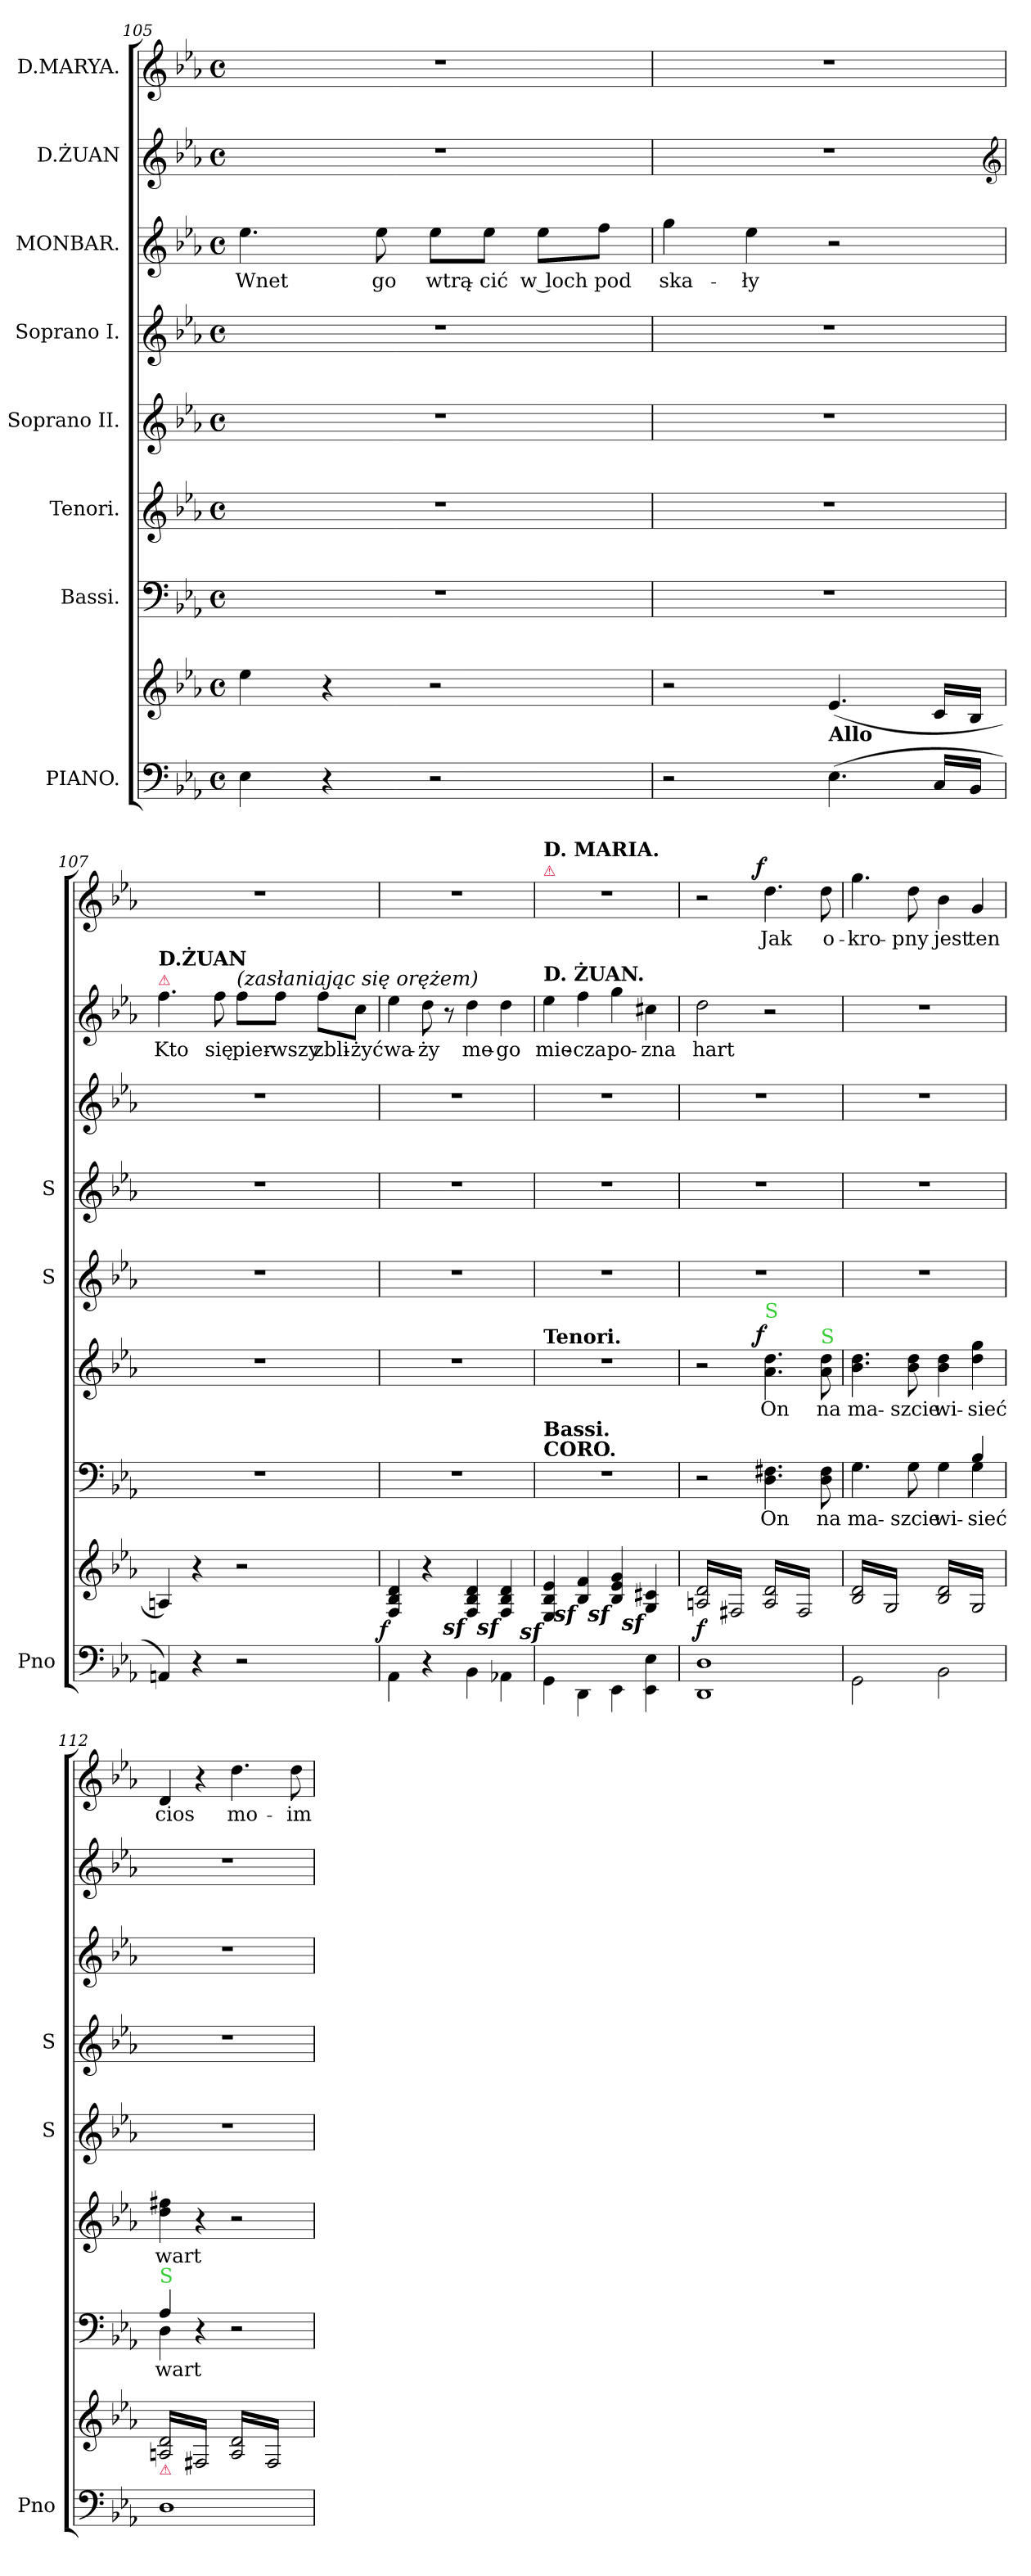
**kern	**kern	**dynam	**kern	**text	**kern	**text	**dynam	**kern	**kern	**kern	**text	**kern	**text	**kern	**text	**dynam
*part8	*part8	*part8	*part7	*part7	*part6	*part6	*part6	*part5	*part4	*part3	*part3	*part2	*part2	*part1	*part1	*part1
*staff9	*staff8	*staff8/9	*staff7	*staff7	*staff6	*staff6	*staff6	*staff5	*staff4	*staff3	*staff3	*staff2	*staff2	*staff1	*staff1	*staff1
*I"PIANO.	*	*	*I"Bassi.	*	*I"Tenori.	*	*	*I"Soprano II.	*I"Soprano I.	*I"MONBAR.	*	*I"D.ŻUAN	*	*I"D.MARYA.	*	*
*I'Pno	*	*	*	*	*	*	*	*I'S	*I'S	*	*	*	*	*	*	*
*clefF4	*clefG2	*	*clefF4	*	*clefG2	*	*	*clefG2	*clefG2	*clefG2	*	*clefG2	*	*clefG2	*	*
*	*	*	*	*	*ITrd8c12	*	*	*	*	*	*	*ITrd8c12	*	*	*	*
*k[b-e-a-]	*k[b-e-a-]	*	*k[b-e-a-]	*	*k[b-e-a-]	*	*	*k[b-e-a-]	*k[b-e-a-]	*k[b-e-a-]	*	*k[b-e-a-]	*	*k[b-e-a-]	*	*
*E-:	*E-:	*	*E-:	*	*E-:	*	*	*E-:	*E-:	*E-:	*	*E-:	*	*E-:	*	*
*M4/4	*M4/4	*	*M4/4	*	*M4/4	*	*	*M4/4	*M4/4	*M4/4	*	*M4/4	*	*M4/4	*	*
*met(c)	*met(c)	*	*met(c)	*	*met(c)	*	*	*met(c)	*met(c)	*met(c)	*	*met(c)	*	*met(c)	*	*
=105	=105	=105	=105	=105	=105	=105	=105	=105	=105	=105	=105	=105	=105	=105	=105	=105
4E-\	4ee-\	.	1r	.	1r	.	.	1r	1r	4.ee-\	Wnet	1r	.	1r	.	.
4r	4r	.	.	.	.	.	.	.	.	.	.	.	.	.	.	.
.	.	.	.	.	.	.	.	.	.	8ee-\	go	.	.	.	.	.
2r	2r	.	.	.	.	.	.	.	.	8ee-\L	wtrą-	.	.	.	.	.
.	.	.	.	.	.	.	.	.	.	8ee-\J	-cić	.	.	.	.	.
.	.	.	.	.	.	.	.	.	.	8ee-\L	w loch	.	.	.	.	.
.	.	.	.	.	.	.	.	.	.	8ff\J	pod	.	.	.	.	.
=106	=106	=106	=106	=106	=106	=106	=106	=106	=106	=106	=106	=106	=106	=106	=106	=106
2r	2r	.	1r	.	1r	.	.	1r	1r	4gg\	ska-	1r	.	1r	.	.
.	.	.	.	.	.	.	.	.	.	4ee-\	-ły	.	.	.	.	.
!	!LO:TX:b:B:t=Allo	!	!	!	!	!	!	!	!	!	!	!	!	!	!	!
(<4.E-\	(4.e-/	.	.	.	.	.	.	.	.	2r	.	.	.	.	.	.
16C/LL	16c/LL	.	.	.	.	.	.	.	.	.	.	.	.	.	.	.
16BB-/JJ	16B-/JJ	.	.	.	.	.	.	.	.	.	.	.	.	.	.	.
*	*	*	*	*	*	*	*	*	*	*	*	*clefG2	*	*	*	*
=107	=107	=107	=107	=107	=107	=107	=107	=107	=107	=107	=107	=107	=107	=107	=107	=107
!	!	!	!	!	!	!	!	!	!	!	!	!LO:TX:a:color=crimson:t=⚠	!	!	!	!
!	!	!	!	!	!	!	!	!	!	!	!	!LO:TX:a:B:t=D.ŻUAN	!	!	!	!
4AAn/)	4An/)	.	1r	.	1r	.	.	1r	1r	1r	.	4.f\	Kto	1r	.	.
4r	4r	.	.	.	.	.	.	.	.	.	.	.	.	.	.	.
.	.	.	.	.	.	.	.	.	.	.	.	8f\	się	.	.	.
!	!	!	!	!	!	!	!	!	!	!	!	!LO:TX:a:i:t=(zasłaniając się orężem)	!	!	!	!
2r	2r	.	.	.	.	.	.	.	.	.	.	8f\L	pier-	.	.	.
.	.	.	.	.	.	.	.	.	.	.	.	8f\J	-wszy	.	.	.
.	.	.	.	.	.	.	.	.	.	.	.	8f\L	zbli-	.	.	.
.	.	.	.	.	.	.	.	.	.	.	.	8c\J	-żyć	.	.	.
=108	=108	=108	=108	=108	=108	=108	=108	=108	=108	=108	=108	=108	=108	=108	=108	=108
!	!	!LO:DY:b:rj	!	!	!	!	!	!	!	!	!	!	!	!	!	!
4AA-\	4F/ 4B-/ 4d/	f	1r	.	1r	.	.	1r	1r	1r	.	4e-\	wa-	1r	.	.
4r	4r	.	.	.	.	.	.	.	.	.	.	8d\	-ży	.	.	.
.	.	.	.	.	.	.	.	.	.	.	.	8r	.	.	.	.
!	!LO:DY:rj	!	!	!	!	!	!	!	!	!	!	!	!	!	!	!
4BB-\	4Fz</ 4B-z</ 4dz</	.	.	.	.	.	.	.	.	.	.	4d\	me-	.	.	.
!	!LO:DY:rj	!	!	!	!	!	!	!	!	!	!	!	!	!	!	!
4AA-X\	4Fz</ 4B-z</ 4dz</	.	.	.	.	.	.	.	.	.	.	4d\	-go	.	.	.
=109	=109	=109	=109	=109	=109	=109	=109	=109	=109	=109	=109	=109	=109	=109	=109	=109
!	!	!	!	!	!	!	!	!	!	!	!	!	!	!LO:TX:a:color=crimson:t=⚠	!	!
!	!	!	!	!	!	!	!	!	!	!	!	!	!	!LO:TX:a:B:t=D. MARIA.	!	!
!	!	!	!	!	!	!	!	!	!	!	!	!LO:TX:a:B:t=D. ŻUAN.	!	!	!	!
!	!	!	!	!	!LO:TX:a:B:t=Tenori.	!	!	!	!	!	!	!	!	!	!	!
!	!	!	!LO:TX:a:B:t=CORO.	!	!	!	!	!	!	!	!	!	!	!	!	!
!	!	!	!LO:TX:a:B:t=Bassi.	!	!	!	!	!	!	!	!	!	!	!	!	!
!	!LO:DY:rj	!	!	!	!	!	!	!	!	!	!	!	!	!	!	!
4GG\	4E-z</ 4B-z</ 4e-z</	.	1r	.	1r	.	.	1r	1r	1r	.	4e-\	mie-	1r	.	.
!	!LO:DY:rj	!	!	!	!	!	!	!	!	!	!	!	!	!	!	!
4DD\	4B-z</ 4fz</	.	.	.	.	.	.	.	.	.	.	4f\	-cza	.	.	.
!	!LO:DY:rj	!	!	!	!	!	!	!	!	!	!	!	!	!	!	!
4EE-\	4B-z</ 4e-z</ 4gz</	.	.	.	.	.	.	.	.	.	.	4g\	po-	.	.	.
!	!LO:DY:rj	!	!	!	!	!	!	!	!	!	!	!	!	!	!	!
4EE-\ 4E-\	4Gz</ 4c#Xz</	.	.	.	.	.	.	.	.	.	.	4c#X\	-zna	.	.	.
=110	=110	=110	=110	=110	=110	=110	=110	=110	=110	=110	=110	=110	=110	=110	=110	=110
*	*tremolo	*	*	*	*	*	*	*	*	*	*	*	*	*	*	*
1DD 1D	16An/ 16d/LL	f	2r	.	2r	.	.	1r	1r	1r	.	2d\	hart	2r	.	.
.	16F#X/	.	.	.	.	.	.	.	.	.	.	.	.	.	.	.
.	16An/ 16d/	.	.	.	.	.	.	.	.	.	.	.	.	.	.	.
.	16F#X/	.	.	.	.	.	.	.	.	.	.	.	.	.	.	.
.	16An/ 16d/	.	.	.	.	.	.	.	.	.	.	.	.	.	.	.
.	16F#X/	.	.	.	.	.	.	.	.	.	.	.	.	.	.	.
.	16An/ 16d/	.	.	.	.	.	.	.	.	.	.	.	.	.	.	.
.	16F#X/JJ	.	.	.	.	.	.	.	.	.	.	.	.	.	.	.
!	!	!	!	!	!LO:TX:a:color=limegreen:t=S	!	!	!	!	!	!	!	!	!	!	!
!	!	!	!	!	!	!	!LO:DY:b:rj	!	!	!	!	!	!	!	!	!LO:DY:b:rj
.	16A/ 16d/LL	.	4.D\ 4.F#X\	On	4.A-\ 4.d\	On	f	.	.	.	.	2r	.	4.dd\	Jak	f
.	16F#/	.	.	.	.	.	.	.	.	.	.	.	.	.	.	.
.	16A/ 16d/	.	.	.	.	.	.	.	.	.	.	.	.	.	.	.
.	16F#/	.	.	.	.	.	.	.	.	.	.	.	.	.	.	.
.	16A/ 16d/	.	.	.	.	.	.	.	.	.	.	.	.	.	.	.
.	16F#/	.	.	.	.	.	.	.	.	.	.	.	.	.	.	.
!	!	!	!	!	!LO:TX:a:color=limegreen:t=S	!	!	!	!	!	!	!	!	!	!	!
.	16A/ 16d/	.	8D\ 8F#\	na	8A-\ 8d\	na	.	.	.	.	.	.	.	8dd\	o-	.
.	16F#/JJ	.	.	.	.	.	.	.	.	.	.	.	.	.	.	.
=111	=111	=111	=111	=111	=111	=111	=111	=111	=111	=111	=111	=111	=111	=111	=111	=111
*	*	*	*^	*	*	*	*	*	*	*	*	*	*	*	*	*
2GG\	16B-/ 16d/LL	.	4.G\	2.ryy	ma-	4.B-\ 4.d\	ma-	.	1r	1r	1r	.	1r	.	4.gg\	-kro-	.
.	16G/	.	.	.	.	.	.	.	.	.	.	.	.	.	.	.	.
.	16B-/ 16d/	.	.	.	.	.	.	.	.	.	.	.	.	.	.	.	.
.	16G/	.	.	.	.	.	.	.	.	.	.	.	.	.	.	.	.
.	16B-/ 16d/	.	.	.	.	.	.	.	.	.	.	.	.	.	.	.	.
.	16G/	.	.	.	.	.	.	.	.	.	.	.	.	.	.	.	.
.	16B-/ 16d/	.	8G\	.	-szcie	8B-\ 8d\	-szcie	.	.	.	.	.	.	.	8dd\	-pny	.
.	16G/JJ	.	.	.	.	.	.	.	.	.	.	.	.	.	.	.	.
2BB-\	16B-/ 16d/LL	.	4G\	.	wi-	4B-\ 4d\	wi-	.	.	.	.	.	.	.	4b-\	jest	.
.	16G/	.	.	.	.	.	.	.	.	.	.	.	.	.	.	.	.
.	16B-/ 16d/	.	.	.	.	.	.	.	.	.	.	.	.	.	.	.	.
.	16G/	.	.	.	.	.	.	.	.	.	.	.	.	.	.	.	.
.	16B-/ 16d/	.	4B-/	4G\	-sieć	4d\ 4g\	-sieć	.	.	.	.	.	.	.	4g/	ten	.
.	16G/	.	.	.	.	.	.	.	.	.	.	.	.	.	.	.	.
.	16B-/ 16d/	.	.	.	.	.	.	.	.	.	.	.	.	.	.	.	.
.	16G/JJ	.	.	.	.	.	.	.	.	.	.	.	.	.	.	.	.
=112	=112	=112	=112	=112	=112	=112	=112	=112	=112	=112	=112	=112	=112	=112	=112	=112	=112
!	!	!	!LO:TX:a:color=limegreen:t=S	!	!	!	!	!	!	!	!	!	!	!	!	!	!
!	!LO:TX:b:i:color=crimson:t=⚠	!	!	!	!	!	!	!	!	!	!	!	!	!	!	!	!
1D	16An/ 16d/LL	.	4A-/	4D\	wart	4d\ 4f#X\	wart	.	1r	1r	1r	.	1r	.	4d/	cios	.
.	16F#X/	.	.	.	.	.	.	.	.	.	.	.	.	.	.	.	.
.	16An/ 16d/	.	.	.	.	.	.	.	.	.	.	.	.	.	.	.	.
.	16F#X/	.	.	.	.	.	.	.	.	.	.	.	.	.	.	.	.
.	16An/ 16d/	.	4r	2.ryy	.	4r	.	.	.	.	.	.	.	.	4r	.	.
.	16F#X/	.	.	.	.	.	.	.	.	.	.	.	.	.	.	.	.
.	16An/ 16d/	.	.	.	.	.	.	.	.	.	.	.	.	.	.	.	.
.	16F#X/JJ	.	.	.	.	.	.	.	.	.	.	.	.	.	.	.	.
.	16A/ 16d/LL	.	2r	.	.	2r	.	.	.	.	.	.	.	.	4.dd\	mo-	.
.	16F#/	.	.	.	.	.	.	.	.	.	.	.	.	.	.	.	.
.	16A/ 16d/	.	.	.	.	.	.	.	.	.	.	.	.	.	.	.	.
.	16F#/	.	.	.	.	.	.	.	.	.	.	.	.	.	.	.	.
.	16A/ 16d/	.	.	.	.	.	.	.	.	.	.	.	.	.	.	.	.
.	16F#/	.	.	.	.	.	.	.	.	.	.	.	.	.	.	.	.
.	16A/ 16d/	.	.	.	.	.	.	.	.	.	.	.	.	.	8dd\	-im	.
.	16F#/JJ	.	.	.	.	.	.	.	.	.	.	.	.	.	.	.	.
*	*Xtremolo	*	*	*	*	*	*	*	*	*	*	*	*	*	*	*	*
.	.	.	.	.	.	.	.	.	.	.	.	.	.	.	.	.	.
.	.	.	.	.	.	.	.	.	.	.	.	.	.	.	.	.	.
.	.	.	.	.	.	.	.	.	.	.	.	.	.	.	.	.	.
.	.	.	.	.	.	.	.	.	.	.	.	.	.	.	.	.	.
*	*	*	*v	*v	*	*	*	*	*	*	*	*	*	*	*	*	*
=	=	=	=	=	=	=	=	=	=	=	=	=	=	=	=	=
*-	*-	*-	*-	*-	*-	*-	*-	*-	*-	*-	*-	*-	*-	*-	*-	*-
